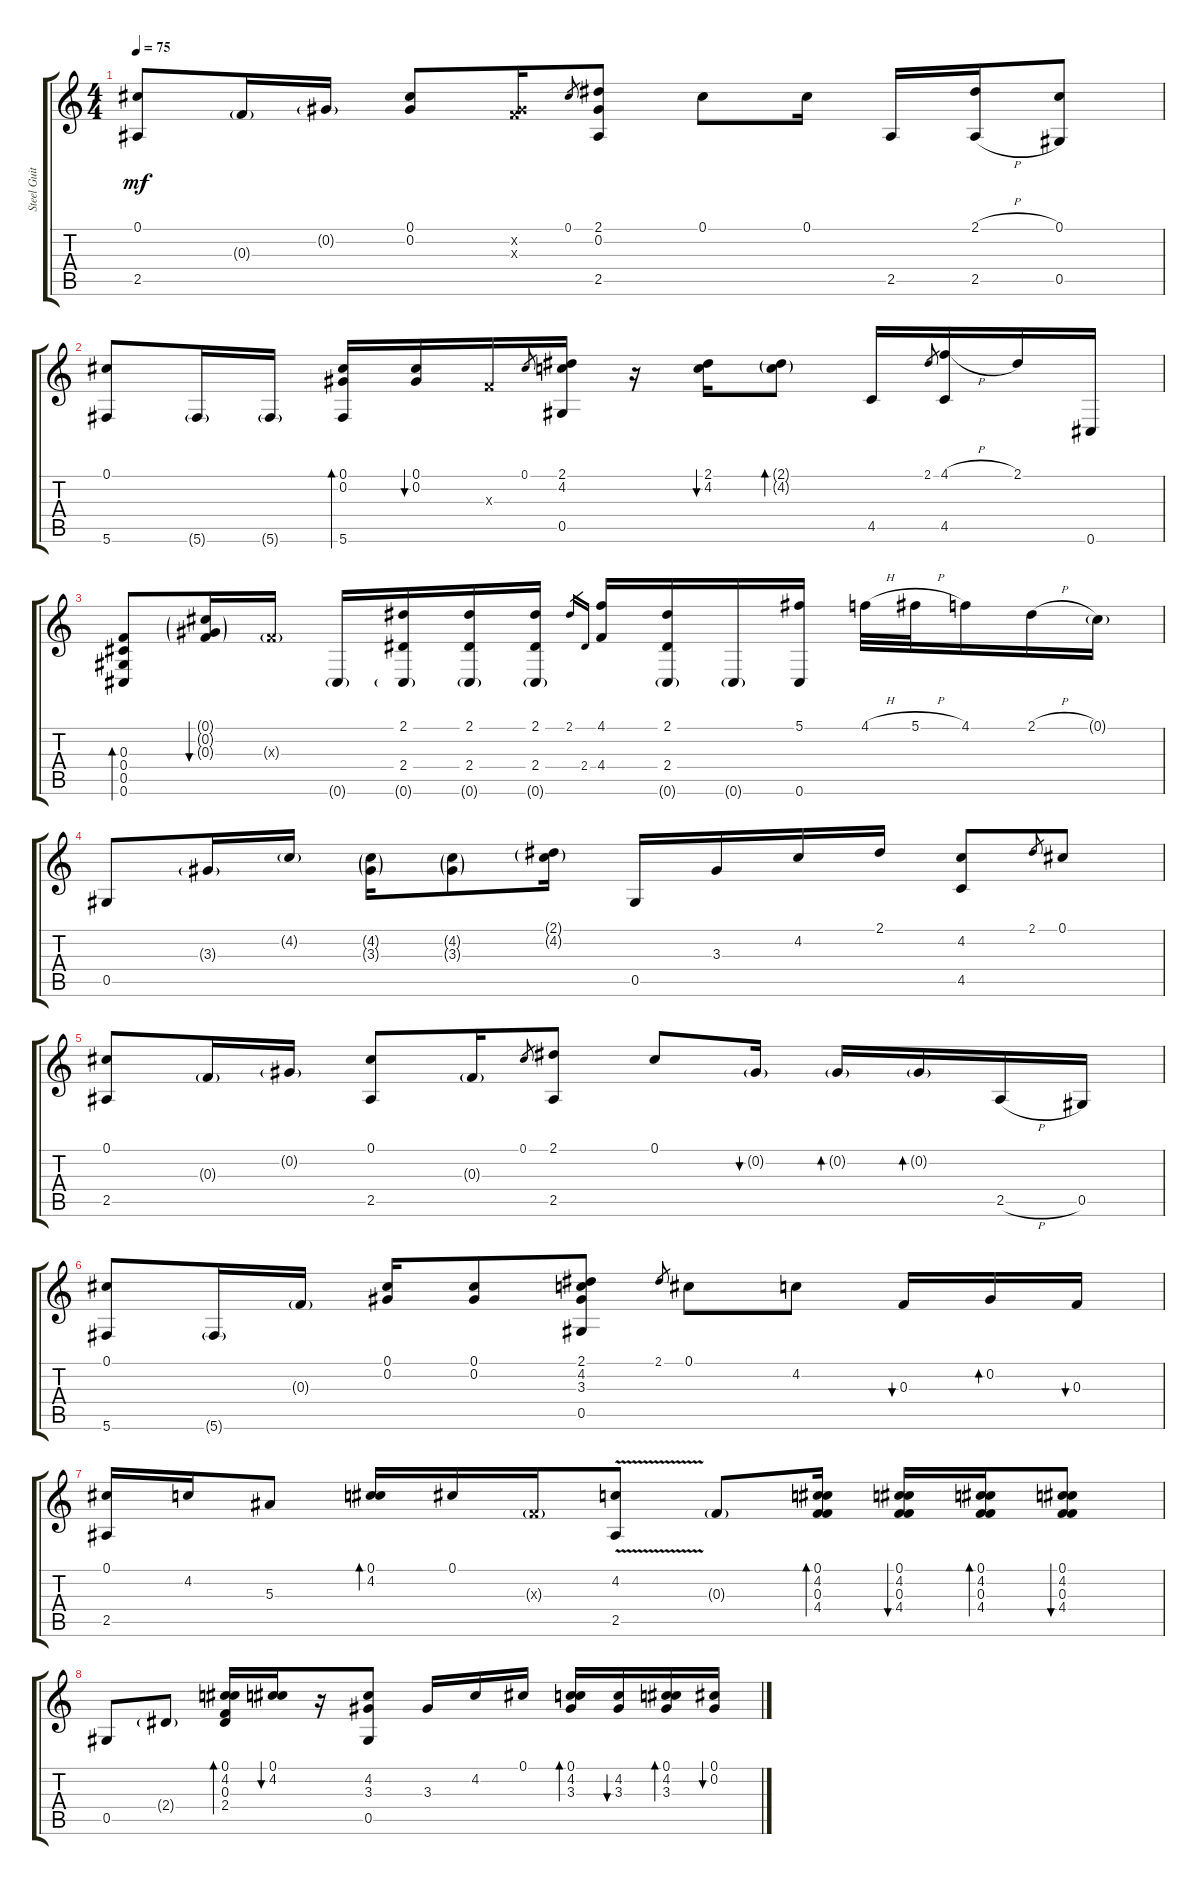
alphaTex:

\track ("Steel Guitar" "Steel Guit") {instrument acousticguitarsteel}
\staff {score tabs}
\tuning (Db4 Ab3 F3 Db3 Ab2 Db2) {hide}
\ts (4 4)
\tempo 75
\clef g2
\ks c
(0.1 2.5).8{dy mf} 0.3{g}.16 0.2{g}.16 (0.1 0.2).8 (0.2{x} 0.3{x}).16 0.1.8{gr} (2.1 0.2 2.5).8 0.1.8 0.1.16 2.5.16 (2.1{h} 2.5{h}).16 (0.1 0.5).8 |
(0.1 5.6).8 5.6{g}.16 5.6{g}.16 (0.1 0.2 5.6).16{bd 30} (0.1 0.2).16{bu 30} 0.3{x}.16 0.1.8{gr} (2.1 4.2 0.5).16 r.16 (2.1 4.2).16{bu 30} (2.1{g} 4.2{g}).8{bd 30} 4.5.16 2.1.8{gr} (4.1{h} 4.5).16 2.1.16 0.6.16 |
(0.3 0.4 0.5 0.6).8{bd 30} (0.1{g} 0.2{g} 0.3{g}).16{bu 30} 0.3{g x}.16 0.6{g}.16 (2.1 2.4 0.6{g}).16 (2.1 2.4 0.6{g}).16 (2.1 2.4 0.6{g}).16 2.1.16{gr} 2.4.16{gr} (4.1 4.4).16 (2.1 2.4 0.6{g}).16 0.6{g}.16 (5.1 0.6).16 4.1{h}.32 5.1{h}.32 4.1.16 2.1{h}.16 0.1{g}.16 |
0.5.8 3.3{g}.16 4.2{g}.16 (4.2{g} 3.3{g}).16 (4.2{g} 3.3{g}).8 (2.1{g} 4.2{g}).16 0.5.16 3.3.16 4.2.16 2.1.16 (4.2 4.5).8 2.1.8{gr} 0.1.8 |
(0.1 2.5).8 0.3{g}.16 0.2{g}.16 (0.1 2.5).8 0.3{g}.16 0.1.8{gr} (2.1 2.5).8 0.1.8 0.2{g}.16{bu 30} 0.2{g}.16{bd 30} 0.2{g}.16{bd 30} 2.5{h}.16 0.5.16 |
(0.1 5.6).8 5.6{g}.16 0.3{g}.16 (0.1 0.2).16 (0.1 0.2).8 (2.1 4.2 3.3 0.5).8 2.1.8{gr} 0.1.8 4.2.8 0.3.16{bu 30} 0.2.16{bd 30} 0.3.16{bu 30} |
(0.1 2.5).16 4.2.16 5.3.8 (0.1 4.2).16{bd 30} 0.1.16 0.3{g x}.16 (4.2{v} 2.5).8 0.3{g}.8 (0.1 4.2 0.3 4.4).16{bd 30} (0.1 4.2 0.3 4.4).16{bu 30} (0.1 4.2 0.3 4.4).16{bd 30} (0.1 4.2 0.3 4.4).8{bu 30} |
0.5.8 2.4{g}.8 (0.1 4.2 0.3 2.4).16{bd 30} (0.1 4.2).16{bu 30} r.16 (4.2 3.3 0.5).8 3.3.16 4.2.16 0.1.16 (0.1 4.2 3.3).16{bd 30} (4.2 3.3).16{bu 30} (0.1 4.2 3.3).16{bd 30} (0.1 0.2).16{bu 30}
